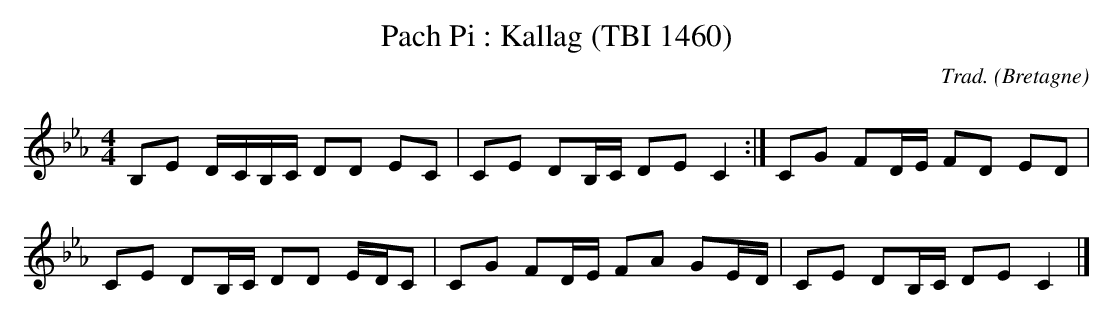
X:1
T:Pach Pi : Kallag (TBI 1460)
C:Trad.
O:Bretagne
M:4/4
L:1/8
K:Eb
B,E D/-C/B,/C/ DD EC | CE DB,/C/ D-E C2 :| CG FD/E/ FD ED |
CE DB,/C/ DD E/-D/C | CG FD/E/ FA GE/-D/ | CE DB,/C/ DE C2 |]
